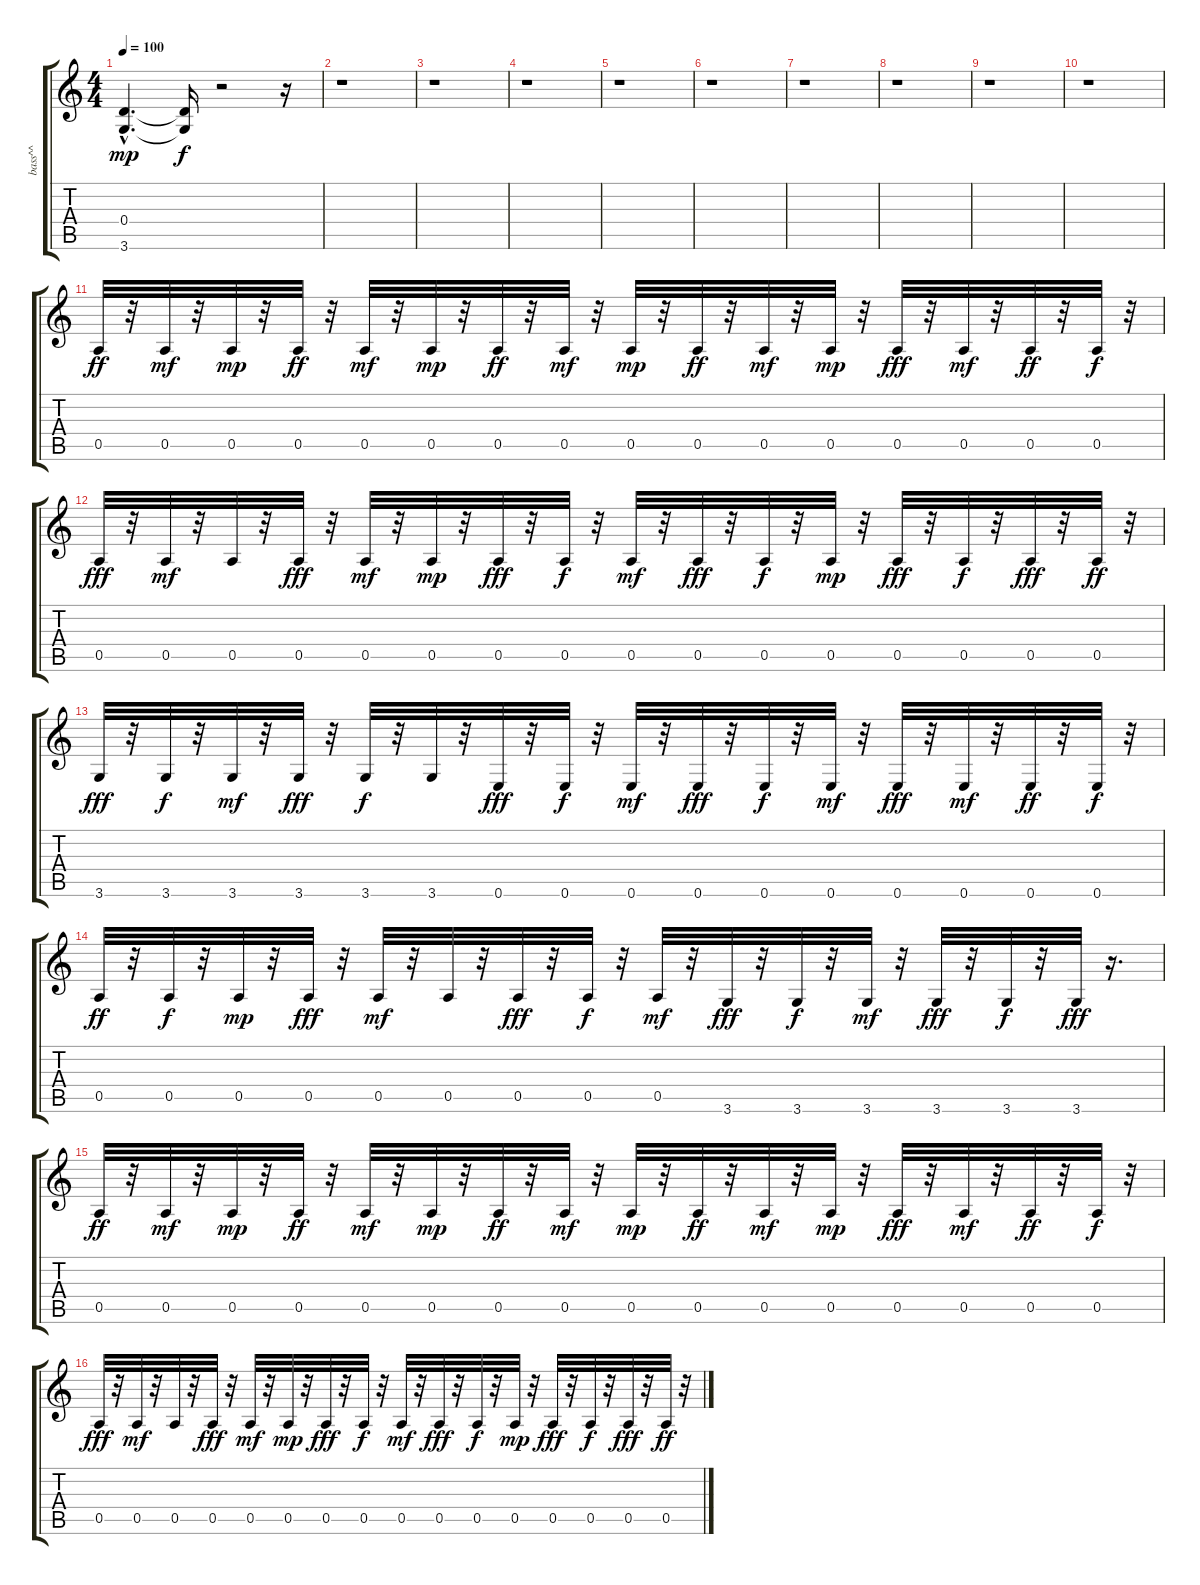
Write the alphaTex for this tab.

\track ("bass^^" "bass^^") {instrument electricbassfinger}
\staff {score tabs}
\tuning (E4 B3 G3 D3 A2 E2) {hide}
\ts (4 4)
\tempo 100
\clef g2
\ks c
(0.4{hac} 3.6{hac}).4{d dy mp} (0.4{t} 3.6{t}).16{dy f} r.2 r.16 |
r.1 |
r.1 |
r.1 |
r.1 |
r.1 |
r.1 |
r.1 |
r.1 |
r.1 |
0.5.32{dy ff instrument distortionguitar} r.32 0.5.32{dy mf} r.32 0.5.32{dy mp} r.32 0.5.32{dy ff} r.32 0.5.32{dy mf} r.32 0.5.32{dy mp} r.32 0.5.32{dy ff} r.32 0.5.32{dy mf} r.32 0.5.32{dy mp} r.32 0.5.32{dy ff} r.32 0.5.32{dy mf} r.32 0.5.32{dy mp} r.32 0.5.32{dy fff} r.32 0.5.32{dy mf} r.32 0.5.32{dy ff} r.32 0.5.32{dy f} r.32 |
0.5.32{dy fff} r.32 0.5.32{dy mf} r.32 0.5.32 r.32 0.5.32{dy fff} r.32 0.5.32{dy mf} r.32 0.5.32{dy mp} r.32 0.5.32{dy fff} r.32 0.5.32{dy f} r.32 0.5.32{dy mf} r.32 0.5.32{dy fff} r.32 0.5.32{dy f} r.32 0.5.32{dy mp} r.32 0.5.32{dy fff} r.32 0.5.32{dy f} r.32 0.5.32{dy fff} r.32 0.5.32{dy ff} r.32 |
3.6.32{dy fff} r.32 3.6.32{dy f} r.32 3.6.32{dy mf} r.32 3.6.32{dy fff} r.32 3.6.32{dy f} r.32 3.6.32 r.32 0.6.32{dy fff} r.32 0.6.32{dy f} r.32 0.6.32{dy mf} r.32 0.6.32{dy fff} r.32 0.6.32{dy f} r.32 0.6.32{dy mf} r.32 0.6.32{dy fff} r.32 0.6.32{dy mf} r.32 0.6.32{dy ff} r.32 0.6.32{dy f} r.32 |
0.5.32{dy ff} r.32 0.5.32{dy f} r.32 0.5.32{dy mp} r.32 0.5.32{dy fff} r.32 0.5.32{dy mf} r.32 0.5.32 r.32 0.5.32{dy fff} r.32 0.5.32{dy f} r.32 0.5.32{dy mf} r.32 3.6.32{dy fff} r.32 3.6.32{dy f} r.32 3.6.32{dy mf} r.32 3.6.32{dy fff} r.32 3.6.32{dy f} r.32 3.6.32{dy fff} r.16{d} |
0.5.32{dy ff} r.32 0.5.32{dy mf} r.32 0.5.32{dy mp} r.32 0.5.32{dy ff} r.32 0.5.32{dy mf} r.32 0.5.32{dy mp} r.32 0.5.32{dy ff} r.32 0.5.32{dy mf} r.32 0.5.32{dy mp} r.32 0.5.32{dy ff} r.32 0.5.32{dy mf} r.32 0.5.32{dy mp} r.32 0.5.32{dy fff} r.32 0.5.32{dy mf} r.32 0.5.32{dy ff} r.32 0.5.32{dy f} r.32 |
0.5.32{dy fff} r.32 0.5.32{dy mf} r.32 0.5.32 r.32 0.5.32{dy fff} r.32 0.5.32{dy mf} r.32 0.5.32{dy mp} r.32 0.5.32{dy fff} r.32 0.5.32{dy f} r.32 0.5.32{dy mf} r.32 0.5.32{dy fff} r.32 0.5.32{dy f} r.32 0.5.32{dy mp} r.32 0.5.32{dy fff} r.32 0.5.32{dy f} r.32 0.5.32{dy fff} r.32 0.5.32{dy ff} r.32
